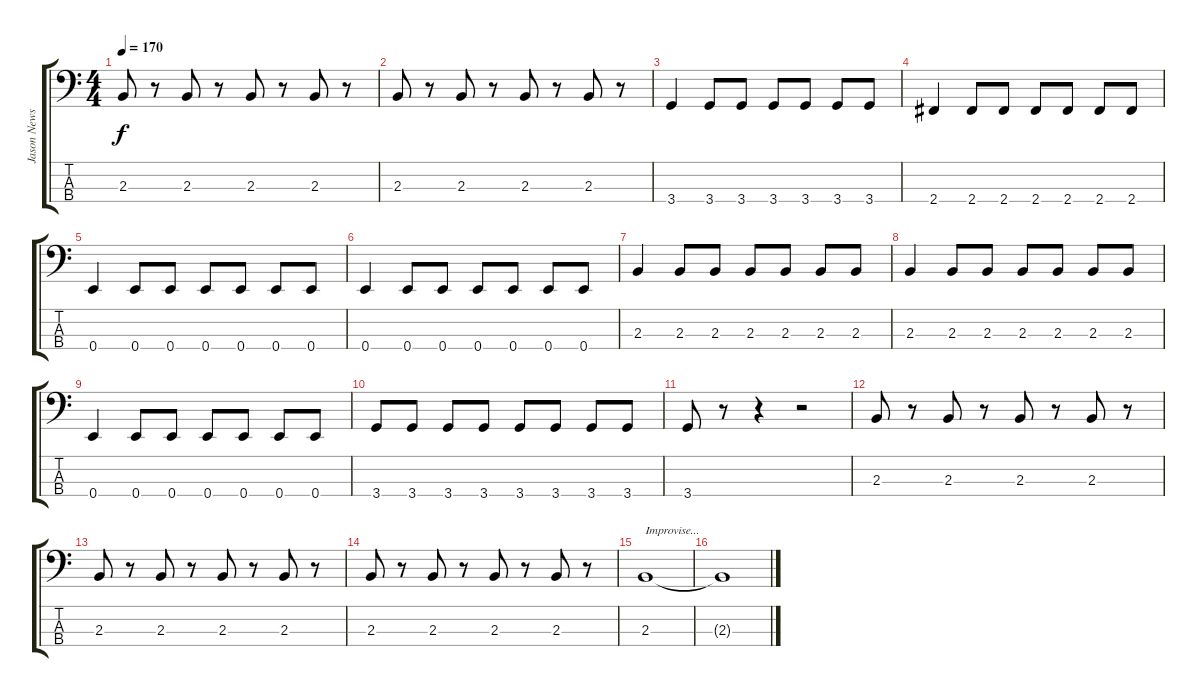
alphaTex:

\track ("Jason Newsted" "Jason News") {instrument electricbasspick}
\staff {score tabs}
\tuning (G2 D2 A1 E1) {hide}
\ts (4 4)
\tempo 170
\clef f4
\ks c
2.3.8{dy f} r.8 2.3.8 r.8 2.3.8 r.8 2.3.8 r.8 |
2.3.8 r.8 2.3.8 r.8 2.3.8 r.8 2.3.8 r.8 |
3.4.4 3.4.8 3.4.8 3.4.8 3.4.8 3.4.8 3.4.8 |
2.4.4 2.4.8 2.4.8 2.4.8 2.4.8 2.4.8 2.4.8 |
0.4.4 0.4.8 0.4.8 0.4.8 0.4.8 0.4.8 0.4.8 |
0.4.4 0.4.8 0.4.8 0.4.8 0.4.8 0.4.8 0.4.8 |
2.3.4 2.3.8 2.3.8 2.3.8 2.3.8 2.3.8 2.3.8 |
2.3.4 2.3.8 2.3.8 2.3.8 2.3.8 2.3.8 2.3.8 |
0.4.4 0.4.8 0.4.8 0.4.8 0.4.8 0.4.8 0.4.8 |
3.4.8 3.4.8 3.4.8 3.4.8 3.4.8 3.4.8 3.4.8 3.4.8 |
3.4.8 r.8 r.4 r.2 |
2.3.8 r.8 2.3.8 r.8 2.3.8 r.8 2.3.8 r.8 |
2.3.8 r.8 2.3.8 r.8 2.3.8 r.8 2.3.8 r.8 |
2.3.8 r.8 2.3.8 r.8 2.3.8 r.8 2.3.8 r.8 |
2.3.1{txt "Improvise..." volume 0} |
2.3{t}.1
